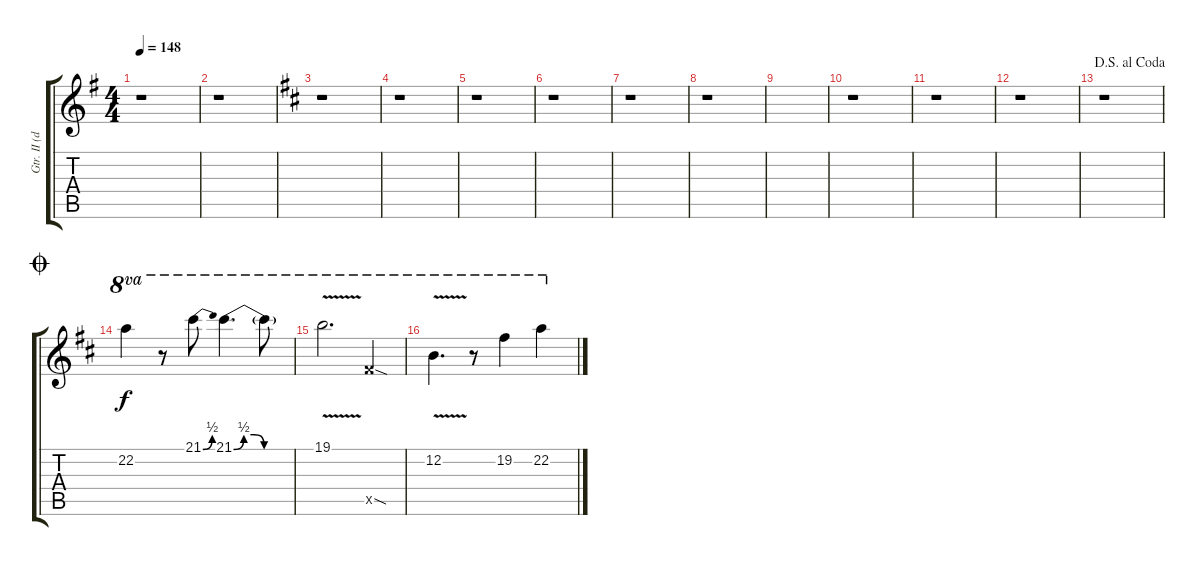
\track ("Gtr. II (dist.)" "Gtr. II (d") {instrument distortionguitar}
\staff {score tabs}
\tuning (E4 B3 G3 D3 A2 E2) {hide}
\ts (4 4)
\tempo 148
\clef g2
\ks g
r.1{dy f} |
r.1 |
\ks d
r.1 |
r.1 |
r.1 |
r.1 |
r.1 |
r.1 |
|
r.1 |
r.1 |
r.1 |
\jump dalsegnoalcoda
r.1 |
\jump coda
22.2.4{ot 8va} r.8{ot 8va} 21.1{be (bend 0 0 60 2)}.8{ot 8va} 21.1{be (custom 0 0 10 2 20 2 30 0 60 0)}.4{d ot 8va} 21.1{t}.8{ot 8va} |
19.1{v}.2{d ot 8va} 21.5{sod x}.4{ot 8va} |
12.2{v}.4{d ot 8va} r.8{ot 8va} 19.2.4{ot 8va} 22.2.4{ot 8va}
